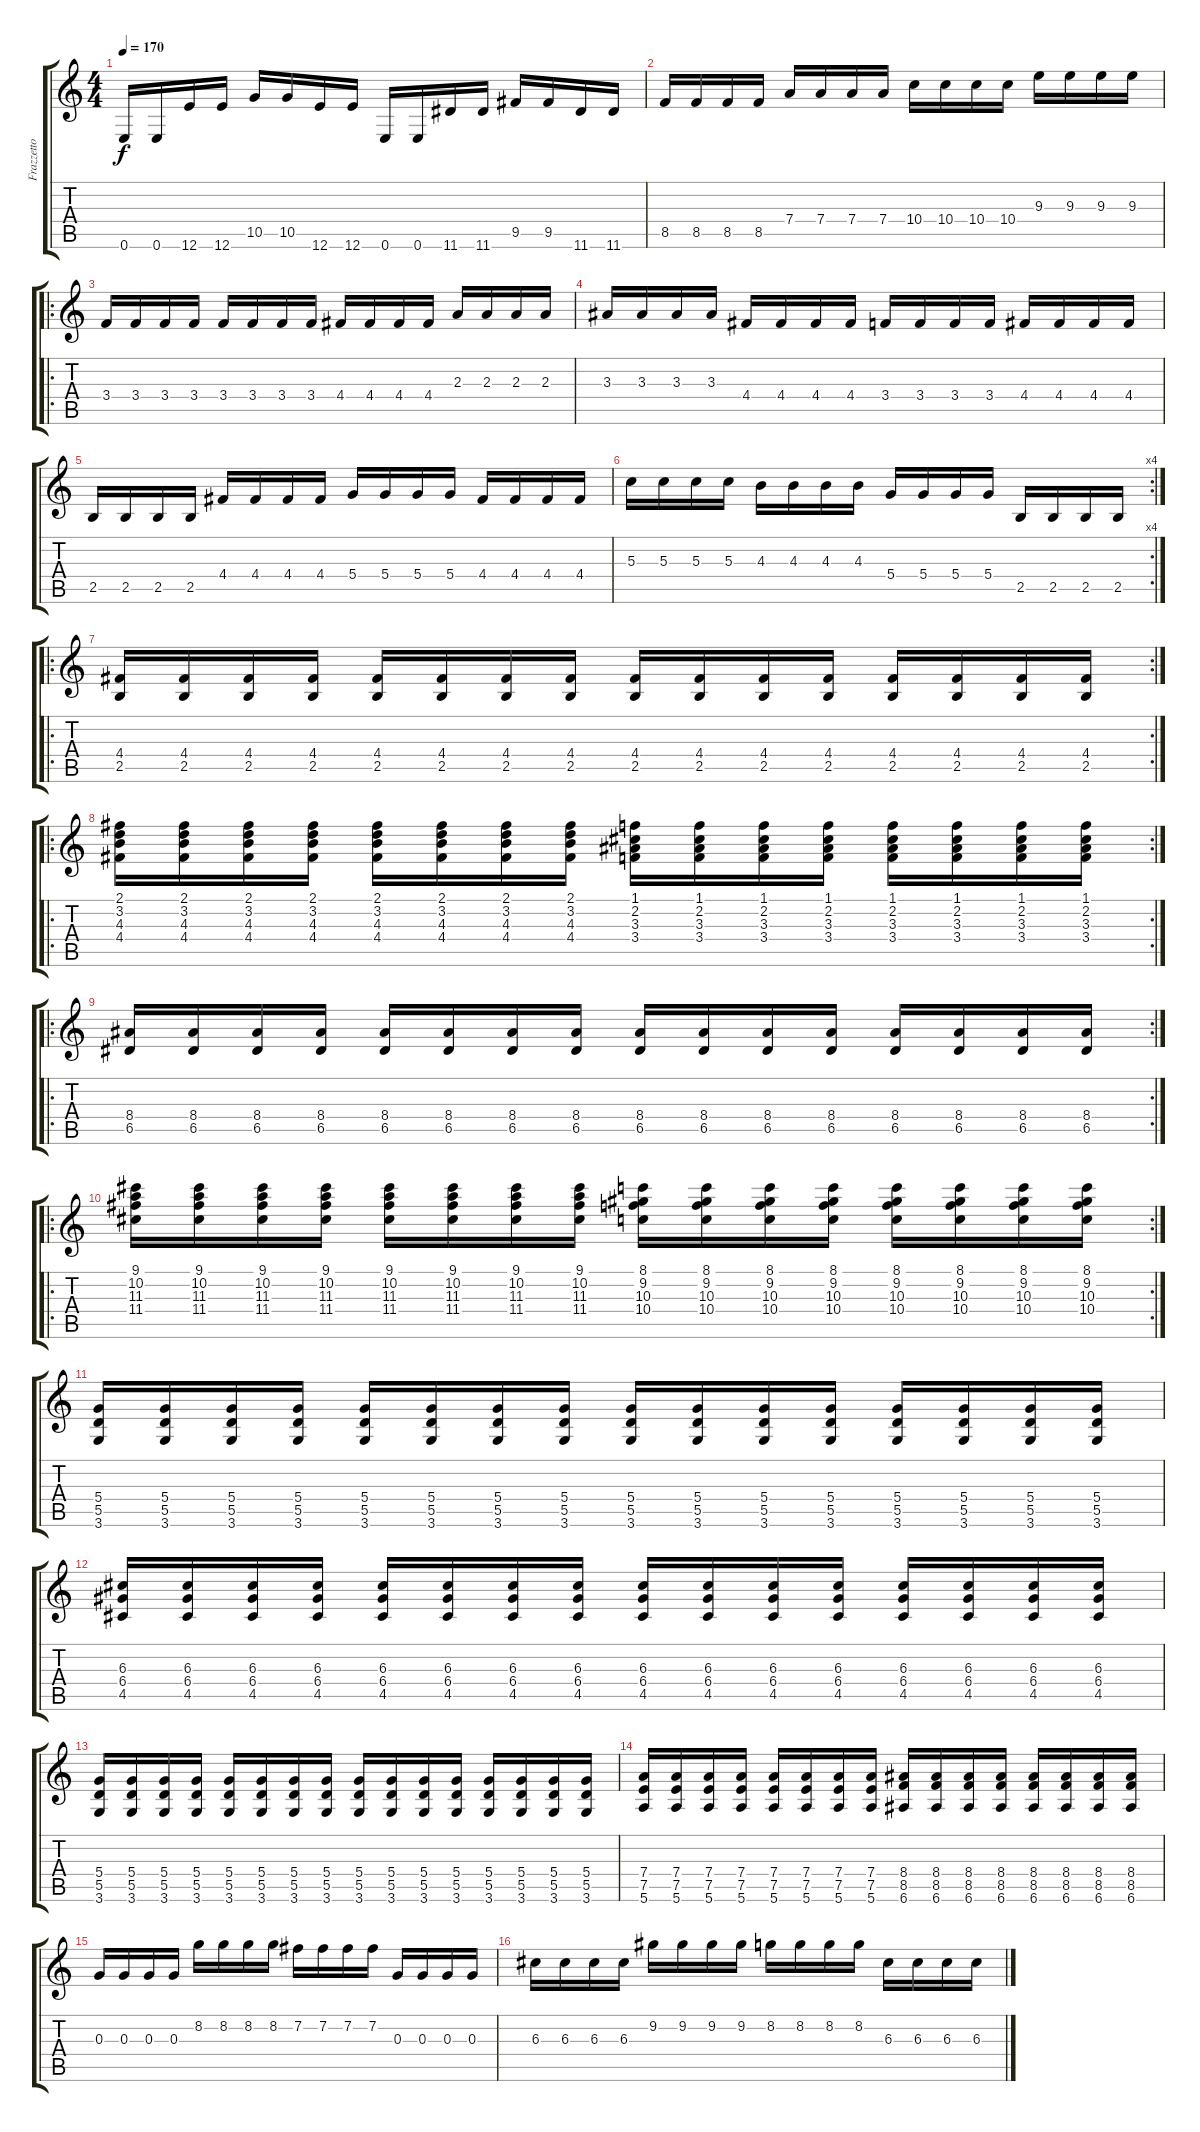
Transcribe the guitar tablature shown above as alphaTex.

\track ("Frazzetto" "Frazzetto") {instrument distortionguitar}
\staff {score tabs}
\tuning (E4 B3 G3 D3 A2 E2) {hide}
\ts (4 4)
\tempo 170
\clef g2
\ks c
0.6.16{dy f} 0.6.16 12.6.16 12.6.16 10.5.16 10.5.16 12.6.16 12.6.16 0.6.16 0.6.16 11.6.16 11.6.16 9.5.16 9.5.16 11.6.16 11.6.16 |
8.5.16 8.5.16 8.5.16 8.5.16 7.4.16 7.4.16 7.4.16 7.4.16 10.4.16 10.4.16 10.4.16 10.4.16 9.3.16 9.3.16 9.3.16 9.3.16 |
\ro
3.4.16 3.4.16 3.4.16 3.4.16 3.4.16 3.4.16 3.4.16 3.4.16 4.4.16 4.4.16 4.4.16 4.4.16 2.3.16 2.3.16 2.3.16 2.3.16 |
3.3.16 3.3.16 3.3.16 3.3.16 4.4.16 4.4.16 4.4.16 4.4.16 3.4.16 3.4.16 3.4.16 3.4.16 4.4.16 4.4.16 4.4.16 4.4.16 |
2.5.16 2.5.16 2.5.16 2.5.16 4.4.16 4.4.16 4.4.16 4.4.16 5.4.16 5.4.16 5.4.16 5.4.16 4.4.16 4.4.16 4.4.16 4.4.16 |
\rc 4
5.3.16 5.3.16 5.3.16 5.3.16 4.3.16 4.3.16 4.3.16 4.3.16 5.4.16 5.4.16 5.4.16 5.4.16 2.5.16 2.5.16 2.5.16 2.5.16 |
\ro
\rc 2
(4.4 2.5).16 (4.4 2.5).16 (4.4 2.5).16 (4.4 2.5).16 (4.4 2.5).16 (4.4 2.5).16 (4.4 2.5).16 (4.4 2.5).16 (4.4 2.5).16 (4.4 2.5).16 (4.4 2.5).16 (4.4 2.5).16 (4.4 2.5).16 (4.4 2.5).16 (4.4 2.5).16 (4.4 2.5).16 |
\ro
\rc 2
(2.1 3.2 4.3 4.4).16 (2.1 3.2 4.3 4.4).16 (2.1 3.2 4.3 4.4).16 (2.1 3.2 4.3 4.4).16 (2.1 3.2 4.3 4.4).16 (2.1 3.2 4.3 4.4).16 (2.1 3.2 4.3 4.4).16 (2.1 3.2 4.3 4.4).16 (1.1 2.2 3.3 3.4).16 (1.1 2.2 3.3 3.4).16 (1.1 2.2 3.3 3.4).16 (1.1 2.2 3.3 3.4).16 (1.1 2.2 3.3 3.4).16 (1.1 2.2 3.3 3.4).16 (1.1 2.2 3.3 3.4).16 (1.1 2.2 3.3 3.4).16 |
\ro
\rc 2
(8.4 6.5).16 (8.4 6.5).16 (8.4 6.5).16 (8.4 6.5).16 (8.4 6.5).16 (8.4 6.5).16 (8.4 6.5).16 (8.4 6.5).16 (8.4 6.5).16 (8.4 6.5).16 (8.4 6.5).16 (8.4 6.5).16 (8.4 6.5).16 (8.4 6.5).16 (8.4 6.5).16 (8.4 6.5).16 |
\ro
\rc 2
(9.1 10.2 11.3 11.4).16 (9.1 10.2 11.3 11.4).16 (9.1 10.2 11.3 11.4).16 (9.1 10.2 11.3 11.4).16 (9.1 10.2 11.3 11.4).16 (9.1 10.2 11.3 11.4).16 (9.1 10.2 11.3 11.4).16 (9.1 10.2 11.3 11.4).16 (8.1 9.2 10.3 10.4).16 (8.1 9.2 10.3 10.4).16 (8.1 9.2 10.3 10.4).16 (8.1 9.2 10.3 10.4).16 (8.1 9.2 10.3 10.4).16 (8.1 9.2 10.3 10.4).16 (8.1 9.2 10.3 10.4).16 (8.1 9.2 10.3 10.4).16 |
(5.4 5.5 3.6).16 (5.4 5.5 3.6).16 (5.4 5.5 3.6).16 (5.4 5.5 3.6).16 (5.4 5.5 3.6).16 (5.4 5.5 3.6).16 (5.4 5.5 3.6).16 (5.4 5.5 3.6).16 (5.4 5.5 3.6).16 (5.4 5.5 3.6).16 (5.4 5.5 3.6).16 (5.4 5.5 3.6).16 (5.4 5.5 3.6).16 (5.4 5.5 3.6).16 (5.4 5.5 3.6).16 (5.4 5.5 3.6).16 |
(6.3 6.4 4.5).16 (6.3 6.4 4.5).16 (6.3 6.4 4.5).16 (6.3 6.4 4.5).16 (6.3 6.4 4.5).16 (6.3 6.4 4.5).16 (6.3 6.4 4.5).16 (6.3 6.4 4.5).16 (6.3 6.4 4.5).16 (6.3 6.4 4.5).16 (6.3 6.4 4.5).16 (6.3 6.4 4.5).16 (6.3 6.4 4.5).16 (6.3 6.4 4.5).16 (6.3 6.4 4.5).16 (6.3 6.4 4.5).16 |
(5.4 5.5 3.6).16 (5.4 5.5 3.6).16 (5.4 5.5 3.6).16 (5.4 5.5 3.6).16 (5.4 5.5 3.6).16 (5.4 5.5 3.6).16 (5.4 5.5 3.6).16 (5.4 5.5 3.6).16 (5.4 5.5 3.6).16 (5.4 5.5 3.6).16 (5.4 5.5 3.6).16 (5.4 5.5 3.6).16 (5.4 5.5 3.6).16 (5.4 5.5 3.6).16 (5.4 5.5 3.6).16 (5.4 5.5 3.6).16 |
(7.4 7.5 5.6).16 (7.4 7.5 5.6).16 (7.4 7.5 5.6).16 (7.4 7.5 5.6).16 (7.4 7.5 5.6).16 (7.4 7.5 5.6).16 (7.4 7.5 5.6).16 (7.4 7.5 5.6).16 (8.4 8.5 6.6).16 (8.4 8.5 6.6).16 (8.4 8.5 6.6).16 (8.4 8.5 6.6).16 (8.4 8.5 6.6).16 (8.4 8.5 6.6).16 (8.4 8.5 6.6).16 (8.4 8.5 6.6).16 |
0.3.16 0.3.16 0.3.16 0.3.16 8.2.16 8.2.16 8.2.16 8.2.16 7.2.16 7.2.16 7.2.16 7.2.16 0.3.16 0.3.16 0.3.16 0.3.16 |
6.3.16 6.3.16 6.3.16 6.3.16 9.2.16 9.2.16 9.2.16 9.2.16 8.2.16 8.2.16 8.2.16 8.2.16 6.3.16 6.3.16 6.3.16 6.3.16
